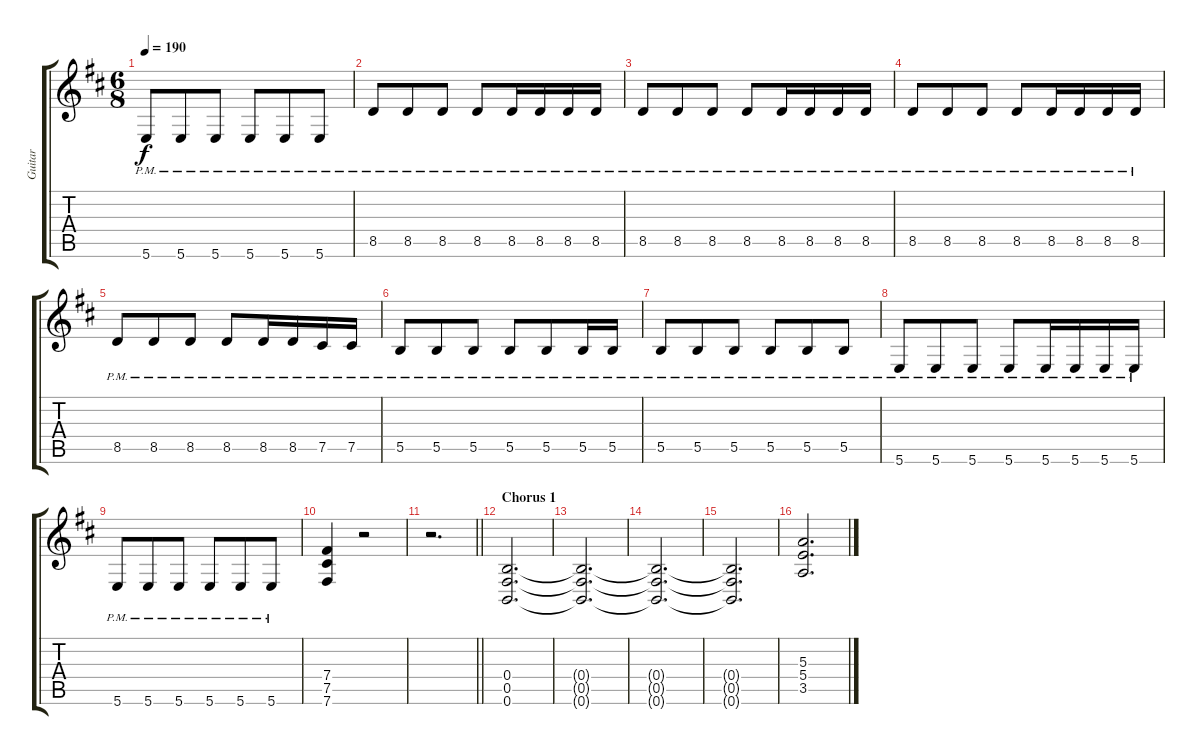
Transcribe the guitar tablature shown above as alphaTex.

\track ("Guitar" "Guitar") {instrument distortionguitar}
\staff {score tabs}
\tuning (Db4 Ab3 E3 B2 Gb2 B1) {hide}
\ts (6 8)
\tempo 190
\clef g2
\ks bminor
5.6{pm}.8{dy f} 5.6{pm}.8 5.6{pm}.8 5.6{pm}.8 5.6{pm}.8 5.6{pm}.8 |
8.5{pm}.8 8.5{pm}.8 8.5{pm}.8 8.5{pm}.8 8.5{pm}.16 8.5{pm}.16 8.5{pm}.16 8.5{pm}.16 |
8.5{pm}.8 8.5{pm}.8 8.5{pm}.8 8.5{pm}.8 8.5{pm}.16 8.5{pm}.16 8.5{pm}.16 8.5{pm}.16 |
8.5{pm}.8 8.5{pm}.8 8.5{pm}.8 8.5{pm}.8 8.5{pm}.16 8.5{pm}.16 8.5{pm}.16 8.5{pm}.16 |
8.5{pm}.8 8.5{pm}.8 8.5{pm}.8 8.5{pm}.8 8.5{pm}.16 8.5{pm}.16 7.5{pm}.16 7.5{pm}.16 |
5.5{pm}.8 5.5{pm}.8 5.5{pm}.8 5.5{pm}.8 5.5{pm}.8 5.5{pm}.16 5.5{pm}.16 |
5.5{pm}.8 5.5{pm}.8 5.5{pm}.8 5.5{pm}.8 5.5{pm}.8 5.5{pm}.8 |
5.6{pm}.8 5.6{pm}.8 5.6{pm}.8 5.6{pm}.8 5.6{pm}.16 5.6{pm}.16 5.6{pm}.16 5.6{pm}.16 |
5.6{pm}.8 5.6{pm}.8 5.6{pm}.8 5.6{pm}.8 5.6{pm}.8 5.6{pm}.8 |
(7.4 7.5 7.6).4 r.2 |
\barLineRight lightlight
r.2{d} |
\section ("" "Chorus 1")
(0.4 0.5 0.6).2{d} |
(0.4{t} 0.5{t} 0.6{t}).2{d} |
(0.4{t} 0.5{t} 0.6{t}).2{d} |
(0.4{t} 0.5{t} 0.6{t}).2{d} |
(5.3 5.4 3.5).2{d}
